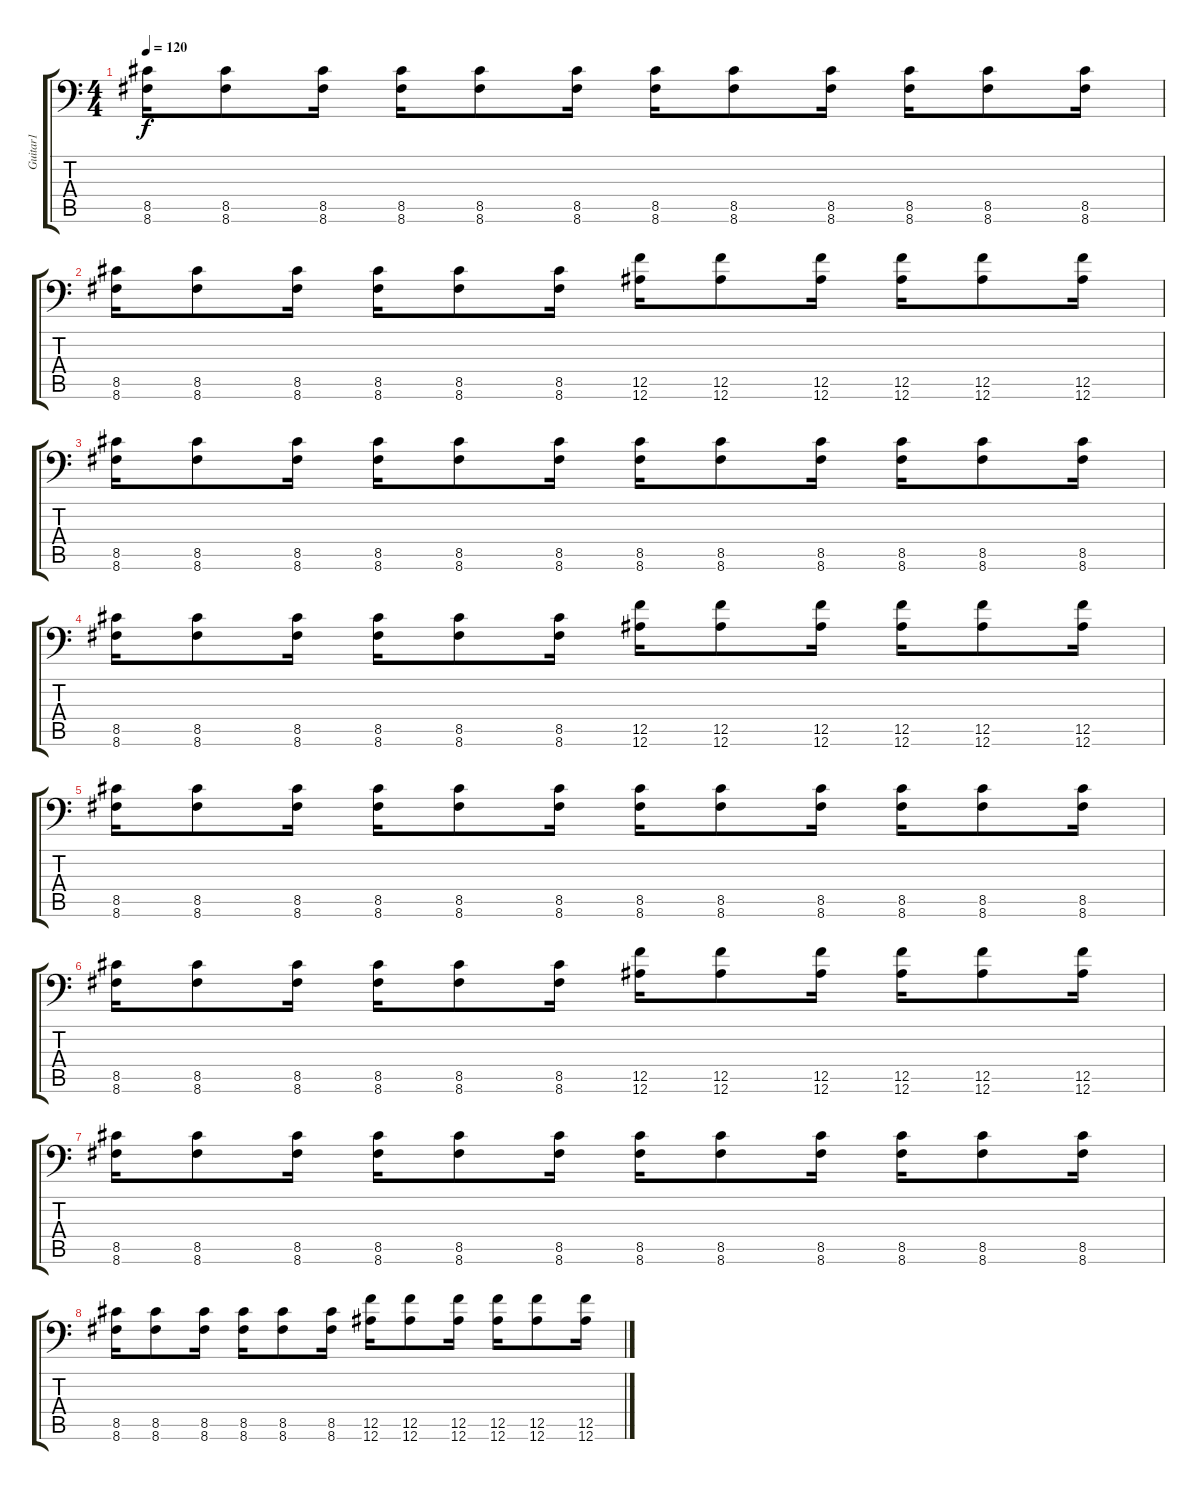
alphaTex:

\track ("Guitar1" "Guitar1") {instrument distortionguitar}
\staff {score tabs}
\tuning (C4 G3 Eb3 Bb2 F2 Bb1) {hide}
\ts (4 4)
\tempo 120
\clef f4
\ks c
(8.5 8.6).16{dy f} (8.5 8.6).8 (8.5 8.6).16 (8.5 8.6).16 (8.5 8.6).8 (8.5 8.6).16 (8.5 8.6).16 (8.5 8.6).8 (8.5 8.6).16 (8.5 8.6).16 (8.5 8.6).8 (8.5 8.6).16 |
(8.5 8.6).16 (8.5 8.6).8 (8.5 8.6).16 (8.5 8.6).16 (8.5 8.6).8 (8.5 8.6).16 (12.5 12.6).16 (12.5 12.6).8 (12.5 12.6).16 (12.5 12.6).16 (12.5 12.6).8 (12.5 12.6).16 |
(8.5 8.6).16 (8.5 8.6).8 (8.5 8.6).16 (8.5 8.6).16 (8.5 8.6).8 (8.5 8.6).16 (8.5 8.6).16 (8.5 8.6).8 (8.5 8.6).16 (8.5 8.6).16 (8.5 8.6).8 (8.5 8.6).16 |
(8.5 8.6).16 (8.5 8.6).8 (8.5 8.6).16 (8.5 8.6).16 (8.5 8.6).8 (8.5 8.6).16 (12.5 12.6).16 (12.5 12.6).8 (12.5 12.6).16 (12.5 12.6).16 (12.5 12.6).8 (12.5 12.6).16 |
(8.5 8.6).16 (8.5 8.6).8 (8.5 8.6).16 (8.5 8.6).16 (8.5 8.6).8 (8.5 8.6).16 (8.5 8.6).16 (8.5 8.6).8 (8.5 8.6).16 (8.5 8.6).16 (8.5 8.6).8 (8.5 8.6).16 |
(8.5 8.6).16 (8.5 8.6).8 (8.5 8.6).16 (8.5 8.6).16 (8.5 8.6).8 (8.5 8.6).16 (12.5 12.6).16 (12.5 12.6).8 (12.5 12.6).16 (12.5 12.6).16 (12.5 12.6).8 (12.5 12.6).16 |
(8.5 8.6).16 (8.5 8.6).8 (8.5 8.6).16 (8.5 8.6).16 (8.5 8.6).8 (8.5 8.6).16 (8.5 8.6).16 (8.5 8.6).8 (8.5 8.6).16 (8.5 8.6).16 (8.5 8.6).8 (8.5 8.6).16 |
(8.5 8.6).16 (8.5 8.6).8 (8.5 8.6).16 (8.5 8.6).16 (8.5 8.6).8 (8.5 8.6).16 (12.5 12.6).16 (12.5 12.6).8 (12.5 12.6).16 (12.5 12.6).16 (12.5 12.6).8 (12.5 12.6).16
